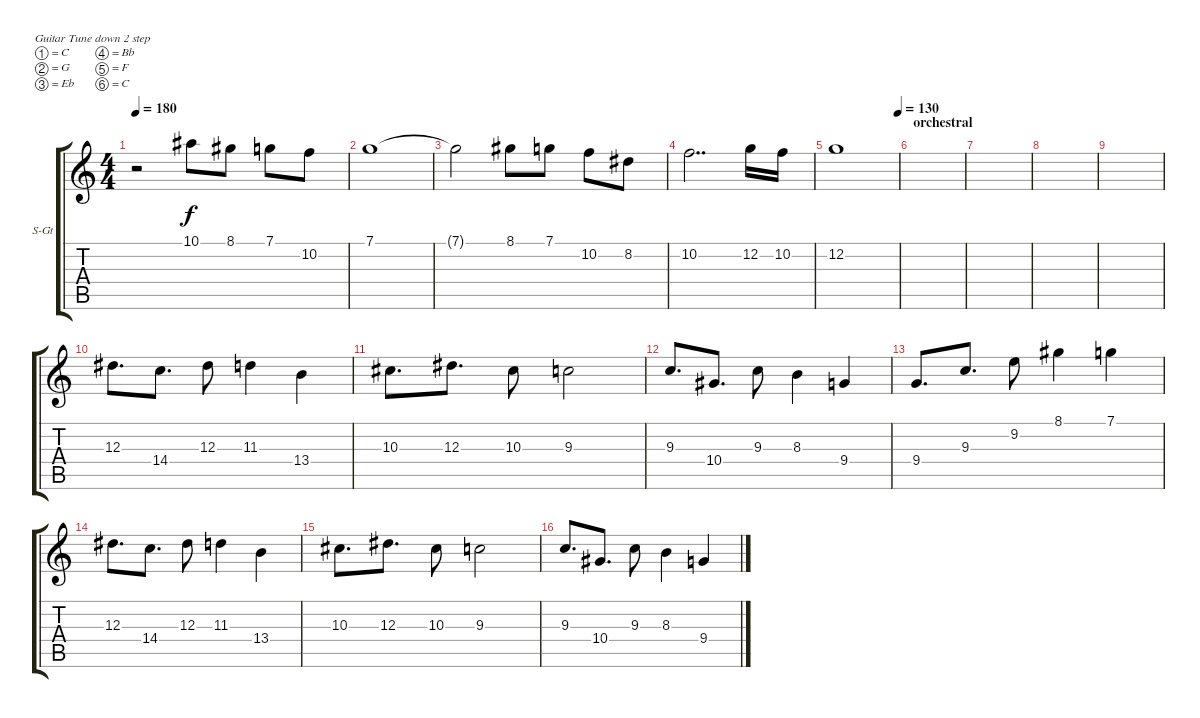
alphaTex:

\bracketExtendMode groupsimilarinstruments
\firstSystemTrackNameOrientation horizontal
\otherSystemsTrackNameOrientation horizontal
\track ("Guitar 3" "S-Gt") {instrument acousticguitarsteel}
\staff {score tabs}
\tuning (C4 G3 Eb3 Bb2 F2 C2)
\ts (4 4)
\tempo 180
\clef g2
\ks c
r.2{dy f} 10.1.8 8.1.8 7.1.8 10.2.8 |
7.1.1 |
7.1{t}.2 8.1.8 7.1.8 10.2.8 8.2.8 |
10.2.2{dd} 12.2.16 10.2.16 |
\tempo (130 1)
12.2.1 |
\section ("" "orchestral")
|
|
|
|
12.3.8{d} 14.4.8{d} 12.3.8 11.3.4 13.4.4 |
10.3.8{d} 12.3.8{d} 10.3.8 9.3.2 |
9.3.8{d} 10.4.8{d} 9.3.8 8.3.4 9.4.4 |
9.4.8{d} 9.3.8{d} 9.2.8 8.1.4 7.1.4 |
12.3.8{d} 14.4.8{d} 12.3.8 11.3.4 13.4.4 |
10.3.8{d} 12.3.8{d} 10.3.8 9.3.2 |
9.3.8{d} 10.4.8{d} 9.3.8 8.3.4 9.4.4
